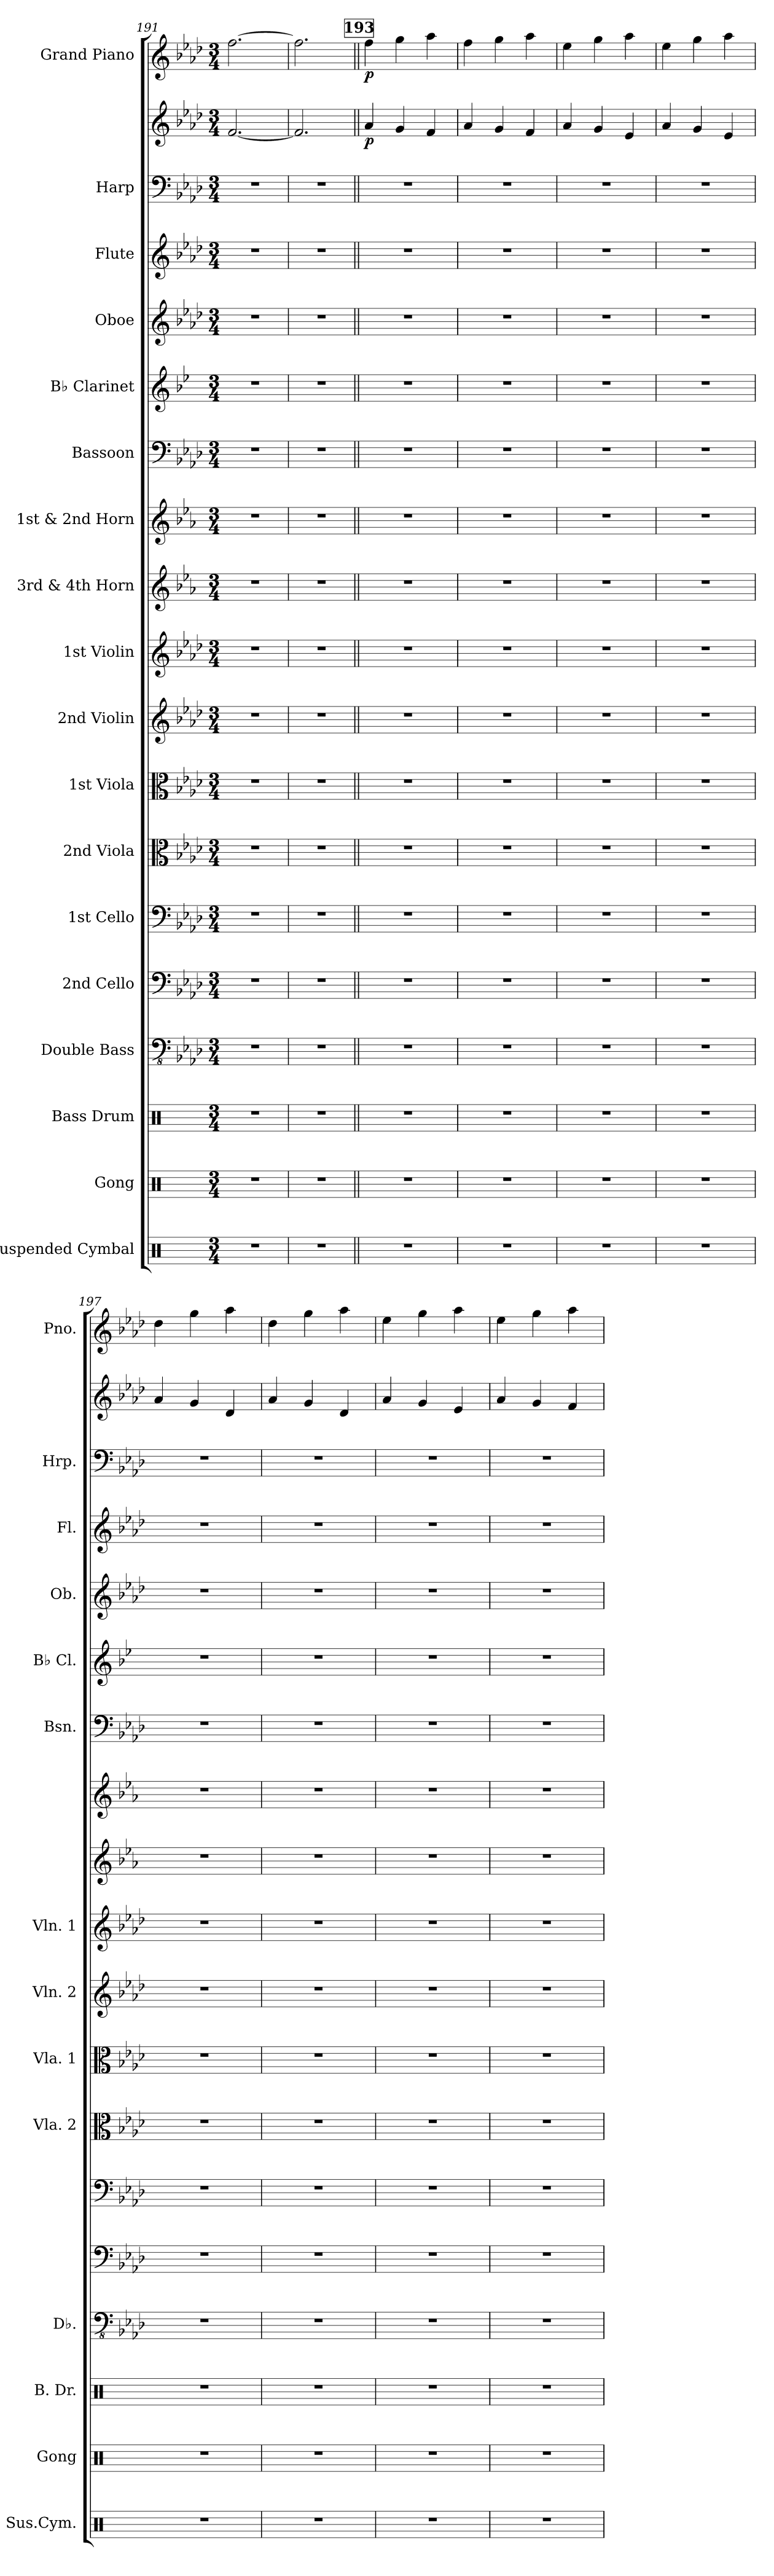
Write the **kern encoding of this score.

**kern	**kern	**kern	**kern	**kern	**kern	**kern	**kern	**kern	**kern	**kern	**kern	**kern	**kern	**kern	**kern	**kern	**kern	**dynam	**kern	**dynam
*part18	*part17	*part16	*part15	*part14	*part13	*part12	*part11	*part10	*part9	*part8	*part7	*part6	*part5	*part4	*part3	*part2	*part2	*part2	*part1	*part1
*staff19	*staff18	*staff17	*staff16	*staff15	*staff14	*staff13	*staff12	*staff11	*staff10	*staff9	*staff8	*staff7	*staff6	*staff5	*staff4	*staff3	*staff2	*staff2/3	*staff1	*staff1
*I"Suspended Cymbal	*I"Gong	*I"Bass Drum	*I"Double Bass	*I"2nd Cello	*I"1st Cello	*I"2nd Viola	*I"1st Viola	*I"2nd Violin	*I"1st Violin	*I"3rd &amp; 4th Horn	*I"1st &amp; 2nd Horn	*I"Bassoon	*I"B♭ Clarinet	*I"Oboe	*I"Flute	*I"Harp	*	*	*I"Grand Piano	*
*I'Sus.Cym.	*I'Gong	*I'B. Dr.	*I'Db.	*	*	*I'Vla. 2	*I'Vla. 1	*I'Vln. 2	*I'Vln. 1	*	*	*I'Bsn.	*I'B♭ Cl.	*I'Ob.	*I'Fl.	*I'Hrp.	*	*	*I'Pno.	*
!!LO:PB:g=z
*clefX	*clefX	*clefX	*clefFv4	*clefF4	*clefF4	*clefC3	*clefC3	*clefG2	*clefG2	*clefG2	*clefG2	*clefF4	*clefG2	*clefG2	*clefG2	*clefF4	*clefG2	*	*clefG2	*
*	*	*	*ITrd7c12	*	*	*	*	*	*	*ITrd4c7	*ITrd4c7	*	*ITrd1c2	*	*	*	*	*	*	*
*k[]	*k[]	*k[]	*k[b-e-a-d-]	*k[b-e-a-d-]	*k[b-e-a-d-]	*k[b-e-a-d-]	*k[b-e-a-d-]	*k[b-e-a-d-]	*k[b-e-a-d-]	*k[b-e-a-d-]	*k[b-e-a-d-]	*k[b-e-a-d-]	*k[b-e-a-d-]	*k[b-e-a-d-]	*k[b-e-a-d-]	*k[b-e-a-d-]	*k[b-e-a-d-]	*	*k[b-e-a-d-]	*
*M3/4	*M3/4	*M3/4	*M3/4	*M3/4	*M3/4	*M3/4	*M3/4	*M3/4	*M3/4	*M3/4	*M3/4	*M3/4	*M3/4	*M3/4	*M3/4	*M3/4	*M3/4	*	*M3/4	*
=191	=191	=191	=191	=191	=191	=191	=191	=191	=191	=191	=191	=191	=191	=191	=191	=191	=191	=191	=191	=191
2.r	2.r	2.r	2.r	2.r	2.r	2.r	2.r	2.r	2.r	2.r	2.r	2.r	2.r	2.r	2.r	2.r	[2.f/	.	[2.ff\	.
=192	=192	=192	=192	=192	=192	=192	=192	=192	=192	=192	=192	=192	=192	=192	=192	=192	=192	=192	=192	=192
2.r	2.r	2.r	2.r	2.r	2.r	2.r	2.r	2.r	2.r	2.r	2.r	2.r	2.r	2.r	2.r	2.r	2.f/]	.	2.ff\]	.
!!LO:REH:place=s1:a:B:fs=14:t=193
=193||	=193||	=193||	=193||	=193||	=193||	=193||	=193||	=193||	=193||	=193||	=193||	=193||	=193||	=193||	=193||	=193||	=193||	=193||	=193||	=193||
!	!	!	!	!	!	!	!	!	!	!	!	!	!	!	!	!	!	!LO:DY:b	!	!LO:DY:b
2.r	2.r	2.r	2.r	2.r	2.r	2.r	2.r	2.r	2.r	2.r	2.r	2.r	2.r	2.r	2.r	2.r	4a-/	p	4ff\	p
.	.	.	.	.	.	.	.	.	.	.	.	.	.	.	.	.	4g/	.	4gg\	.
.	.	.	.	.	.	.	.	.	.	.	.	.	.	.	.	.	4f/	.	4aa-\	.
=194	=194	=194	=194	=194	=194	=194	=194	=194	=194	=194	=194	=194	=194	=194	=194	=194	=194	=194	=194	=194
2.r	2.r	2.r	2.r	2.r	2.r	2.r	2.r	2.r	2.r	2.r	2.r	2.r	2.r	2.r	2.r	2.r	4a-/	.	4ff\	.
.	.	.	.	.	.	.	.	.	.	.	.	.	.	.	.	.	4g/	.	4gg\	.
.	.	.	.	.	.	.	.	.	.	.	.	.	.	.	.	.	4f/	.	4aa-\	.
=195	=195	=195	=195	=195	=195	=195	=195	=195	=195	=195	=195	=195	=195	=195	=195	=195	=195	=195	=195	=195
2.r	2.r	2.r	2.r	2.r	2.r	2.r	2.r	2.r	2.r	2.r	2.r	2.r	2.r	2.r	2.r	2.r	4a-/	.	4ee-\	.
.	.	.	.	.	.	.	.	.	.	.	.	.	.	.	.	.	4g/	.	4gg\	.
.	.	.	.	.	.	.	.	.	.	.	.	.	.	.	.	.	4e-/	.	4aa-\	.
=196	=196	=196	=196	=196	=196	=196	=196	=196	=196	=196	=196	=196	=196	=196	=196	=196	=196	=196	=196	=196
2.r	2.r	2.r	2.r	2.r	2.r	2.r	2.r	2.r	2.r	2.r	2.r	2.r	2.r	2.r	2.r	2.r	4a-/	.	4ee-\	.
.	.	.	.	.	.	.	.	.	.	.	.	.	.	.	.	.	4g/	.	4gg\	.
.	.	.	.	.	.	.	.	.	.	.	.	.	.	.	.	.	4e-/	.	4aa-\	.
=197	=197	=197	=197	=197	=197	=197	=197	=197	=197	=197	=197	=197	=197	=197	=197	=197	=197	=197	=197	=197
2.r	2.r	2.r	2.r	2.r	2.r	2.r	2.r	2.r	2.r	2.r	2.r	2.r	2.r	2.r	2.r	2.r	4a-/	.	4dd-\	.
.	.	.	.	.	.	.	.	.	.	.	.	.	.	.	.	.	4g/	.	4gg\	.
.	.	.	.	.	.	.	.	.	.	.	.	.	.	.	.	.	4d-/	.	4aa-\	.
=198	=198	=198	=198	=198	=198	=198	=198	=198	=198	=198	=198	=198	=198	=198	=198	=198	=198	=198	=198	=198
2.r	2.r	2.r	2.r	2.r	2.r	2.r	2.r	2.r	2.r	2.r	2.r	2.r	2.r	2.r	2.r	2.r	4a-/	.	4dd-\	.
.	.	.	.	.	.	.	.	.	.	.	.	.	.	.	.	.	4g/	.	4gg\	.
.	.	.	.	.	.	.	.	.	.	.	.	.	.	.	.	.	4d-/	.	4aa-\	.
=199	=199	=199	=199	=199	=199	=199	=199	=199	=199	=199	=199	=199	=199	=199	=199	=199	=199	=199	=199	=199
2.r	2.r	2.r	2.r	2.r	2.r	2.r	2.r	2.r	2.r	2.r	2.r	2.r	2.r	2.r	2.r	2.r	4a-/	.	4ee-\	.
.	.	.	.	.	.	.	.	.	.	.	.	.	.	.	.	.	4g/	.	4gg\	.
.	.	.	.	.	.	.	.	.	.	.	.	.	.	.	.	.	4e-/	.	4aa-\	.
=200	=200	=200	=200	=200	=200	=200	=200	=200	=200	=200	=200	=200	=200	=200	=200	=200	=200	=200	=200	=200
2.r	2.r	2.r	2.r	2.r	2.r	2.r	2.r	2.r	2.r	2.r	2.r	2.r	2.r	2.r	2.r	2.r	4a-/	.	4ee-\	.
.	.	.	.	.	.	.	.	.	.	.	.	.	.	.	.	.	4g/	.	4gg\	.
.	.	.	.	.	.	.	.	.	.	.	.	.	.	.	.	.	4f/	.	4aa-\	.
=	=	=	=	=	=	=	=	=	=	=	=	=	=	=	=	=	=	=	=	=
*-	*-	*-	*-	*-	*-	*-	*-	*-	*-	*-	*-	*-	*-	*-	*-	*-	*-	*-	*-	*-
